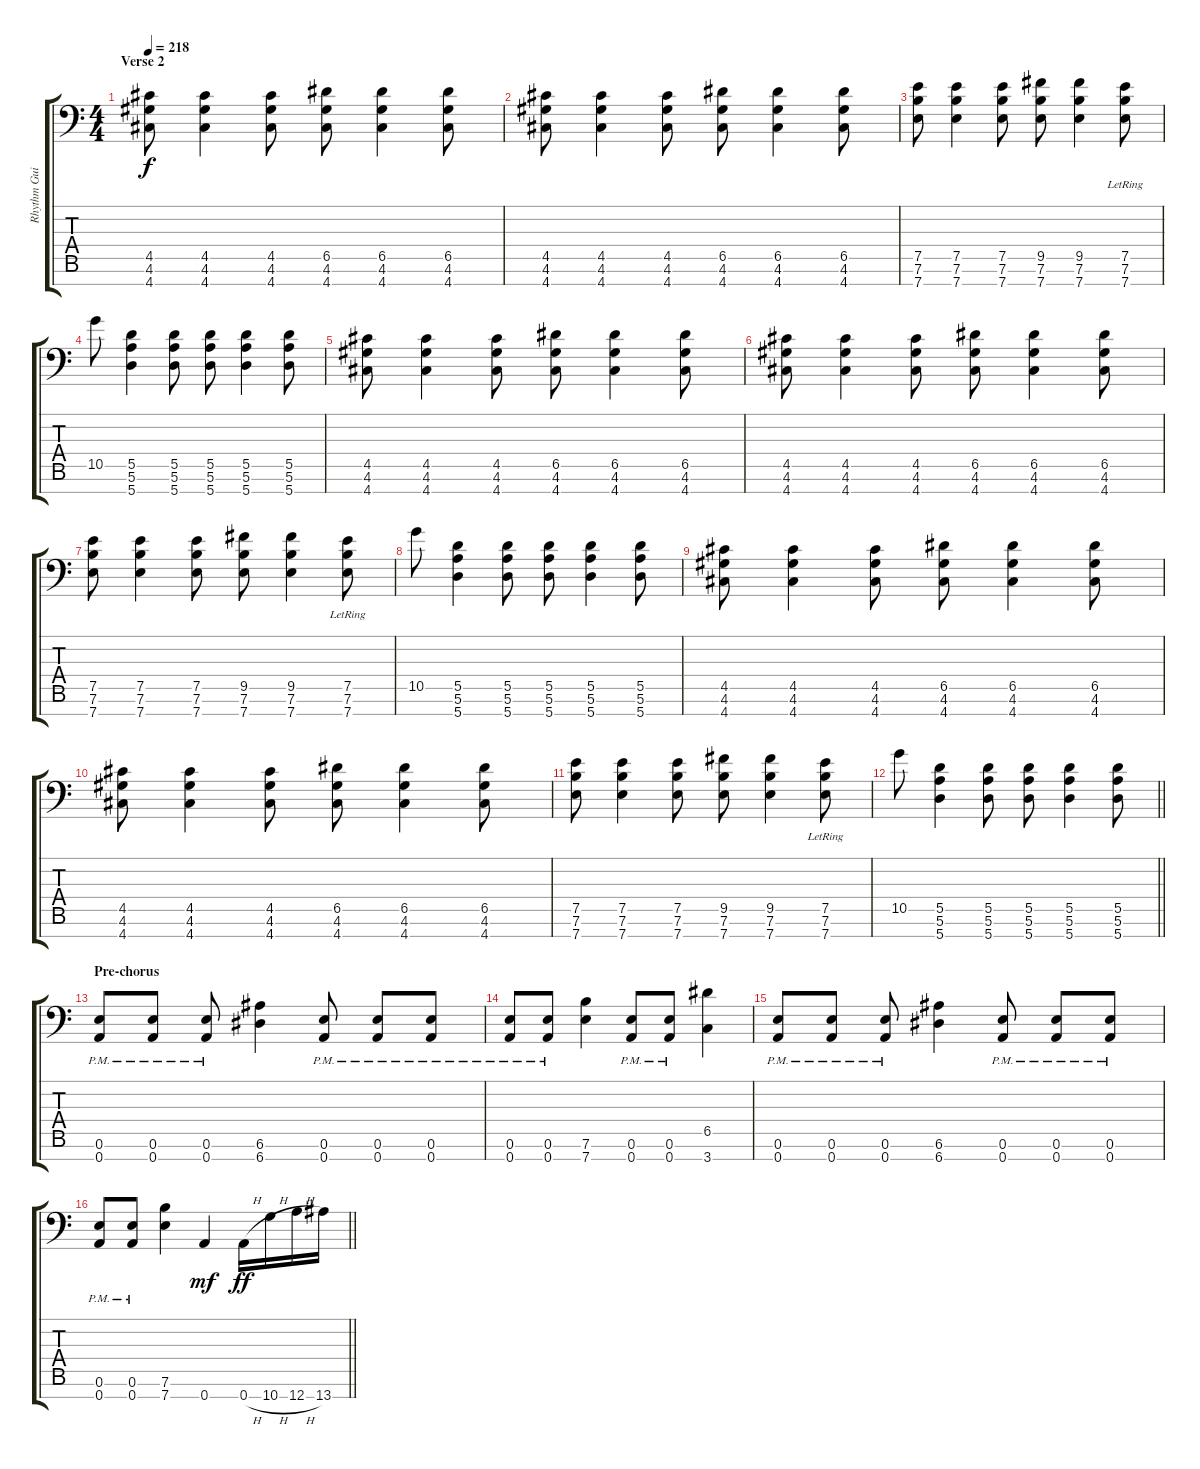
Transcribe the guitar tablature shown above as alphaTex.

\track ("Rhythm Guitar 1" "Rhythm Gui") {instrument distortionguitar}
\staff {score tabs}
\tuning (E4 B3 G3 D3 A2 E2 A1) {hide}
\ts (4 4)
\section ("" "Verse 2")
\tempo 218
\clef f4
\ks c
(4.5 4.6 4.7).8{dy f} (4.5 4.6 4.7).4 (4.5 4.6 4.7).8 (6.5 4.6 4.7).8 (6.5 4.6 4.7).4 (6.5 4.6 4.7).8 |
(4.5 4.6 4.7).8 (4.5 4.6 4.7).4 (4.5 4.6 4.7).8 (6.5 4.6 4.7).8 (6.5 4.6 4.7).4 (6.5 4.6 4.7).8 |
(7.5 7.6 7.7).8 (7.5 7.6 7.7).4 (7.5 7.6 7.7).8 (9.5 7.6 7.7).8 (9.5 7.6 7.7).4 (7.5 7.6{lr} 7.7{lr}).8 |
10.5.8 (5.5 5.6 5.7).4 (5.5 5.6 5.7).8 (5.5 5.6 5.7).8 (5.5 5.6 5.7).4 (5.5 5.6 5.7).8 |
(4.5 4.6 4.7).8 (4.5 4.6 4.7).4 (4.5 4.6 4.7).8 (6.5 4.6 4.7).8 (6.5 4.6 4.7).4 (6.5 4.6 4.7).8 |
(4.5 4.6 4.7).8 (4.5 4.6 4.7).4 (4.5 4.6 4.7).8 (6.5 4.6 4.7).8 (6.5 4.6 4.7).4 (6.5 4.6 4.7).8 |
(7.5 7.6 7.7).8 (7.5 7.6 7.7).4 (7.5 7.6 7.7).8 (9.5 7.6 7.7).8 (9.5 7.6 7.7).4 (7.5 7.6{lr} 7.7{lr}).8 |
10.5.8 (5.5 5.6 5.7).4 (5.5 5.6 5.7).8 (5.5 5.6 5.7).8 (5.5 5.6 5.7).4 (5.5 5.6 5.7).8 |
(4.5 4.6 4.7).8 (4.5 4.6 4.7).4 (4.5 4.6 4.7).8 (6.5 4.6 4.7).8 (6.5 4.6 4.7).4 (6.5 4.6 4.7).8 |
(4.5 4.6 4.7).8 (4.5 4.6 4.7).4 (4.5 4.6 4.7).8 (6.5 4.6 4.7).8 (6.5 4.6 4.7).4 (6.5 4.6 4.7).8 |
(7.5 7.6 7.7).8 (7.5 7.6 7.7).4 (7.5 7.6 7.7).8 (9.5 7.6 7.7).8 (9.5 7.6 7.7).4 (7.5 7.6{lr} 7.7{lr}).8 |
\barLineRight lightlight
10.5.8 (5.5 5.6 5.7).4 (5.5 5.6 5.7).8 (5.5 5.6 5.7).8 (5.5 5.6 5.7).4 (5.5 5.6 5.7).8 |
\section ("" "Pre-chorus")
(0.6{pm} 0.7{pm}).8 (0.6{pm} 0.7{pm}).8 (0.6{pm} 0.7{pm}).8 (6.6 6.7).4 (0.6{pm} 0.7{pm}).8 (0.6{pm} 0.7{pm}).8 (0.6{pm} 0.7{pm}).8 |
(0.6{pm} 0.7{pm}).8 (0.6{pm} 0.7{pm}).8 (7.6 7.7).4 (0.6{pm} 0.7{pm}).8 (0.6{pm} 0.7{pm}).8 (6.5 3.7).4 |
(0.6{pm} 0.7{pm}).8 (0.6{pm} 0.7{pm}).8 (0.6{pm} 0.7{pm}).8 (6.6 6.7).4 (0.6{pm} 0.7{pm}).8 (0.6{pm} 0.7{pm}).8 (0.6{pm} 0.7{pm}).8 |
\barLineRight lightlight
(0.6{pm} 0.7{pm}).8 (0.6{pm} 0.7{pm}).8 (7.6 7.7).4 0.7.4{dy mf} 0.7{h}.16{dy ff} 10.7{h}.16 12.7{h}.16 13.7.16
